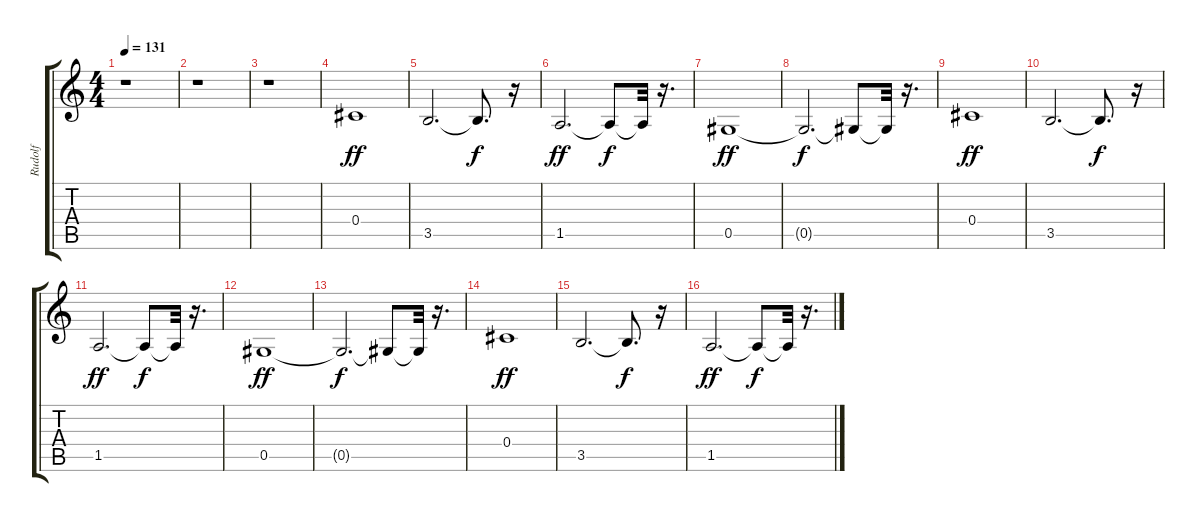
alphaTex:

\track ("Rudolf" "Rudolf") {instrument electricguitarmuted}
\staff {score tabs}
\tuning (Eb4 Bb3 Gb3 Db3 Ab2 Eb2) {hide}
\ts (4 4)
\tempo 131
\clef g2
\ks c
r.1{dy ff} |
r.1 |
r.1 |
0.4.1 |
3.5.2{d} 3.5{t}.8{d dy f} r.16 |
1.5.2{d dy ff} 1.5{t}.8{dy f} 1.5{t}.32 r.16{d} |
0.5.1{dy ff} |
0.5{t}.2{d dy f} 0.5{t}.8 0.5{t}.32 r.16{d} |
0.4.1{dy ff} |
3.5.2{d} 3.5{t}.8{d dy f} r.16 |
1.5.2{d dy ff} 1.5{t}.8{dy f} 1.5{t}.32 r.16{d} |
0.5.1{dy ff} |
0.5{t}.2{d dy f} 0.5{t}.8 0.5{t}.32 r.16{d} |
0.4.1{dy ff} |
3.5.2{d} 3.5{t}.8{d dy f} r.16 |
1.5.2{d dy ff} 1.5{t}.8{dy f} 1.5{t}.32 r.16{d}
